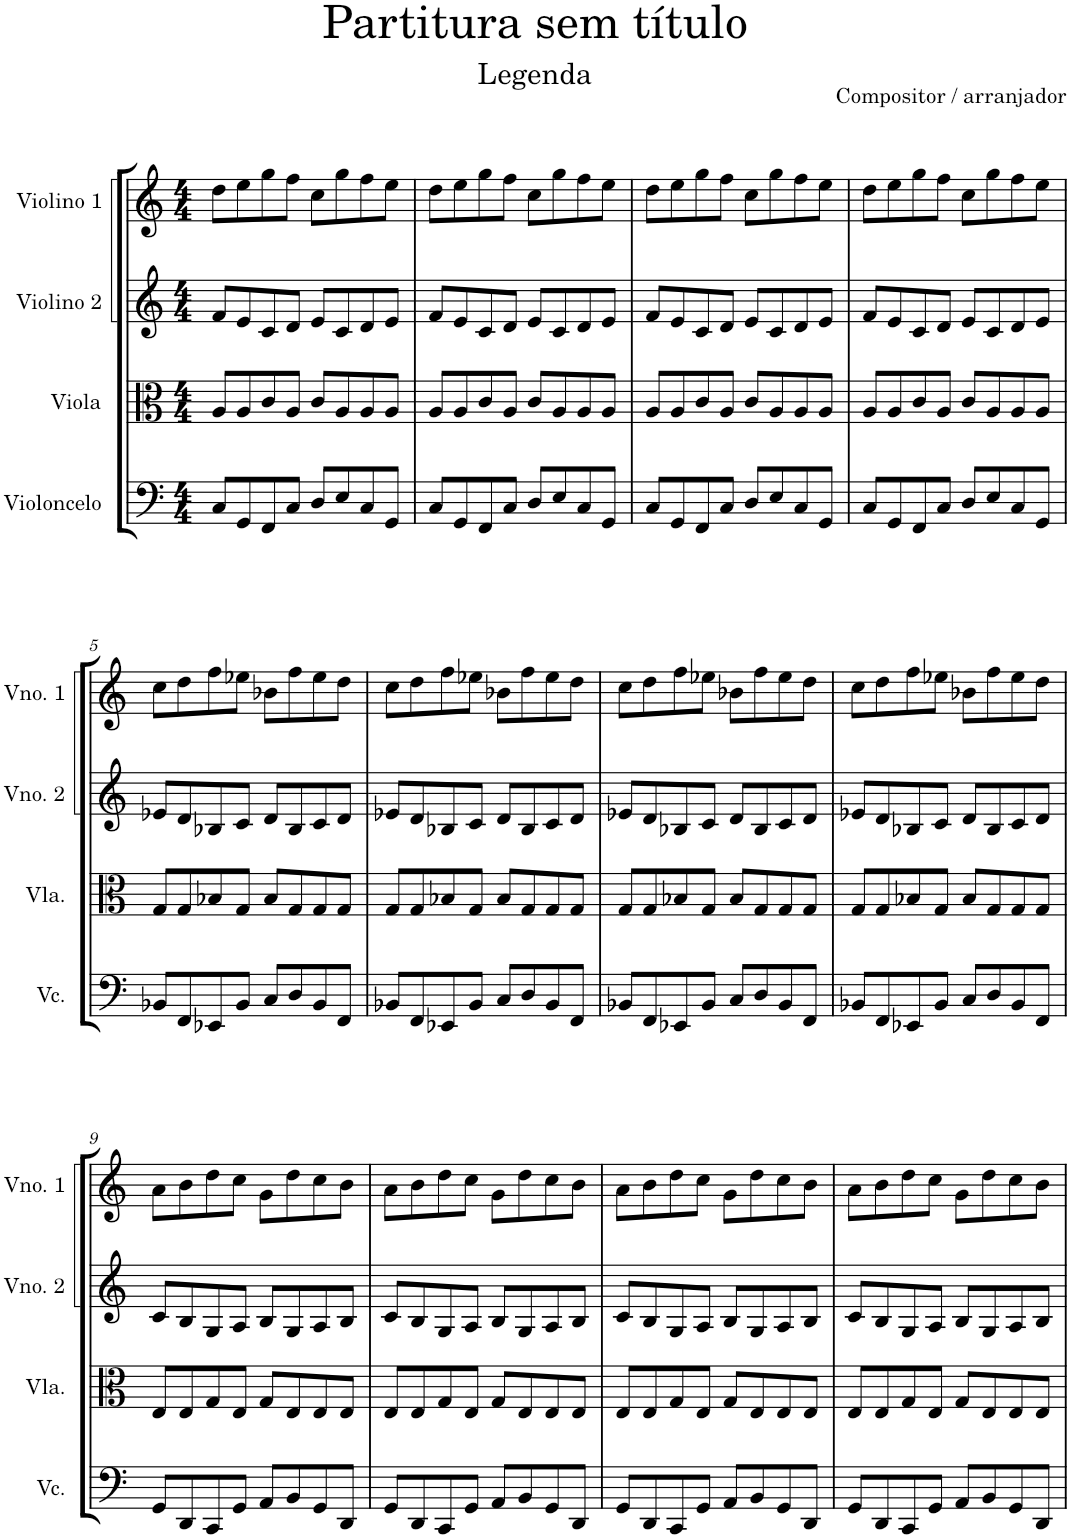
**kern	**kern	**kern	**kern
*part4	*part3	*part2	*part1
*staff4	*staff3	*staff2	*staff1
*I"Violoncelo	*I"Viola	*I"Violino 2	*I"Violino 1
*I'Vc.	*I'Vla.	*I'Vno. 2	*I'Vno. 1
*clefF4	*clefC3	*clefG2	*clefG2
*k[]	*k[]	*k[]	*k[]
*M4/4	*M4/4	*M4/4	*M4/4
=1	=1	=1	=1
8C/L	8A/L	8f/L	8dd\L
8GG/	8A/	8e/	8ee\
8FF/	8c/	8c/	8gg\
8C/J	8A/J	8d/J	8ff\J
8D/L	8c/L	8e/L	8cc\L
8E/	8A/	8c/	8gg\
8C/	8A/	8d/	8ff\
8GG/J	8A/J	8e/J	8ee\J
=2	=2	=2	=2
8C/L	8A/L	8f/L	8dd\L
8GG/	8A/	8e/	8ee\
8FF/	8c/	8c/	8gg\
8C/J	8A/J	8d/J	8ff\J
8D/L	8c/L	8e/L	8cc\L
8E/	8A/	8c/	8gg\
8C/	8A/	8d/	8ff\
8GG/J	8A/J	8e/J	8ee\J
=3	=3	=3	=3
8C/L	8A/L	8f/L	8dd\L
8GG/	8A/	8e/	8ee\
8FF/	8c/	8c/	8gg\
8C/J	8A/J	8d/J	8ff\J
8D/L	8c/L	8e/L	8cc\L
8E/	8A/	8c/	8gg\
8C/	8A/	8d/	8ff\
8GG/J	8A/J	8e/J	8ee\J
=4	=4	=4	=4
8C/L	8A/L	8f/L	8dd\L
8GG/	8A/	8e/	8ee\
8FF/	8c/	8c/	8gg\
8C/J	8A/J	8d/J	8ff\J
8D/L	8c/L	8e/L	8cc\L
8E/	8A/	8c/	8gg\
8C/	8A/	8d/	8ff\
8GG/J	8A/J	8e/J	8ee\J
!!LO:LB:g=z
=5	=5	=5	=5
8BB-X/L	8G/L	8e-X/L	8cc\L
8FF/	8G/	8d/	8dd\
8EE-X/	8B-X/	8B-X/	8ff\
8BB-/J	8G/J	8c/J	8ee-X\J
8C/L	8B-/L	8d/L	8b-X\L
8D/	8G/	8B-/	8ff\
8BB-/	8G/	8c/	8ee-\
8FF/J	8G/J	8d/J	8dd\J
=6	=6	=6	=6
8BB-X/L	8G/L	8e-X/L	8cc\L
8FF/	8G/	8d/	8dd\
8EE-X/	8B-X/	8B-X/	8ff\
8BB-/J	8G/J	8c/J	8ee-X\J
8C/L	8B-/L	8d/L	8b-X\L
8D/	8G/	8B-/	8ff\
8BB-/	8G/	8c/	8ee-\
8FF/J	8G/J	8d/J	8dd\J
=7	=7	=7	=7
8BB-X/L	8G/L	8e-X/L	8cc\L
8FF/	8G/	8d/	8dd\
8EE-X/	8B-X/	8B-X/	8ff\
8BB-/J	8G/J	8c/J	8ee-X\J
8C/L	8B-/L	8d/L	8b-X\L
8D/	8G/	8B-/	8ff\
8BB-/	8G/	8c/	8ee-\
8FF/J	8G/J	8d/J	8dd\J
=8	=8	=8	=8
8BB-X/L	8G/L	8e-X/L	8cc\L
8FF/	8G/	8d/	8dd\
8EE-X/	8B-X/	8B-X/	8ff\
8BB-/J	8G/J	8c/J	8ee-X\J
8C/L	8B-/L	8d/L	8b-X\L
8D/	8G/	8B-/	8ff\
8BB-/	8G/	8c/	8ee-\
8FF/J	8G/J	8d/J	8dd\J
!!LO:LB:g=z
=9	=9	=9	=9
8GG/L	8E/L	8c/L	8a\L
8DD/	8E/	8B/	8b\
8CC/	8G/	8G/	8dd\
8GG/J	8E/J	8A/J	8cc\J
8AA/L	8G/L	8B/L	8g\L
8BB/	8E/	8G/	8dd\
8GG/	8E/	8A/	8cc\
8DD/J	8E/J	8B/J	8b\J
=10	=10	=10	=10
8GG/L	8E/L	8c/L	8a\L
8DD/	8E/	8B/	8b\
8CC/	8G/	8G/	8dd\
8GG/J	8E/J	8A/J	8cc\J
8AA/L	8G/L	8B/L	8g\L
8BB/	8E/	8G/	8dd\
8GG/	8E/	8A/	8cc\
8DD/J	8E/J	8B/J	8b\J
=11	=11	=11	=11
8GG/L	8E/L	8c/L	8a\L
8DD/	8E/	8B/	8b\
8CC/	8G/	8G/	8dd\
8GG/J	8E/J	8A/J	8cc\J
8AA/L	8G/L	8B/L	8g\L
8BB/	8E/	8G/	8dd\
8GG/	8E/	8A/	8cc\
8DD/J	8E/J	8B/J	8b\J
=12	=12	=12	=12
8GG/L	8E/L	8c/L	8a\L
8DD/	8E/	8B/	8b\
8CC/	8G/	8G/	8dd\
8GG/J	8E/J	8A/J	8cc\J
8AA/L	8G/L	8B/L	8g\L
8BB/	8E/	8G/	8dd\
8GG/	8E/	8A/	8cc\
8DD/J	8E/J	8B/J	8b\J
=	=	=	=
*-	*-	*-	*-
